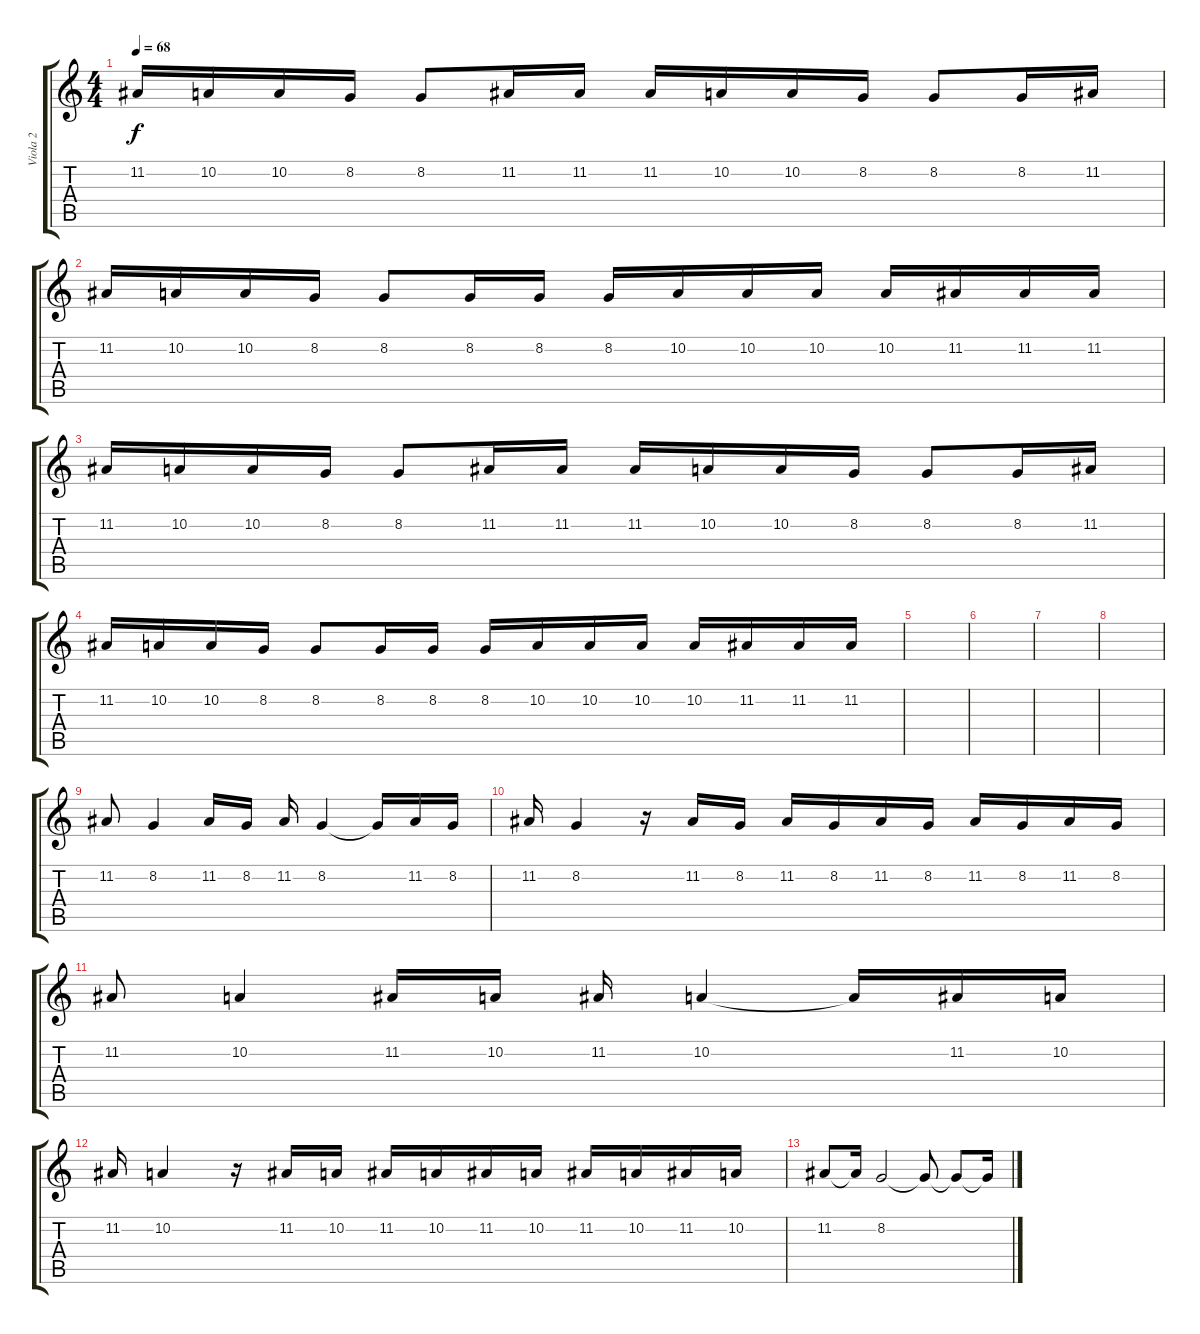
\track ("Viola 2" "Viola 2") {instrument viola}
\staff {score tabs}
\tuning (E4 B3 G3 D3 A2 E2) {hide}
\ts (4 4)
\tempo 68
\clef g2
\ks c
11.2.16{dy f} 10.2.16 10.2.16 8.2.16 8.2.8 11.2.16 11.2.16 11.2.16 10.2.16 10.2.16 8.2.16 8.2.8 8.2.16 11.2.16 |
11.2.16 10.2.16 10.2.16 8.2.16 8.2.8 8.2.16 8.2.16 8.2.16 10.2.16 10.2.16 10.2.16 10.2.16 11.2.16 11.2.16 11.2.16 |
11.2.16 10.2.16 10.2.16 8.2.16 8.2.8 11.2.16 11.2.16 11.2.16 10.2.16 10.2.16 8.2.16 8.2.8 8.2.16 11.2.16 |
11.2.16 10.2.16 10.2.16 8.2.16 8.2.8 8.2.16 8.2.16 8.2.16 10.2.16 10.2.16 10.2.16 10.2.16 11.2.16 11.2.16 11.2.16 |
|
|
|
|
11.2.8 8.2.4 11.2.16 8.2.16 11.2.16 8.2.4 8.2{t}.16 11.2.16 8.2.16 |
11.2.16 8.2.4 r.16 11.2.16 8.2.16 11.2.16 8.2.16 11.2.16 8.2.16 11.2.16 8.2.16 11.2.16 8.2.16 |
11.2.8 10.2.4 11.2.16 10.2.16 11.2.16 10.2.4 10.2{t}.16 11.2.16 10.2.16 |
11.2.16 10.2.4 r.16 11.2.16 10.2.16 11.2.16 10.2.16 11.2.16 10.2.16 11.2.16 10.2.16 11.2.16 10.2.16 |
11.2.8 11.2{t}.16 8.2.2 8.2{t}.8 8.2{t}.8 8.2{t}.16
